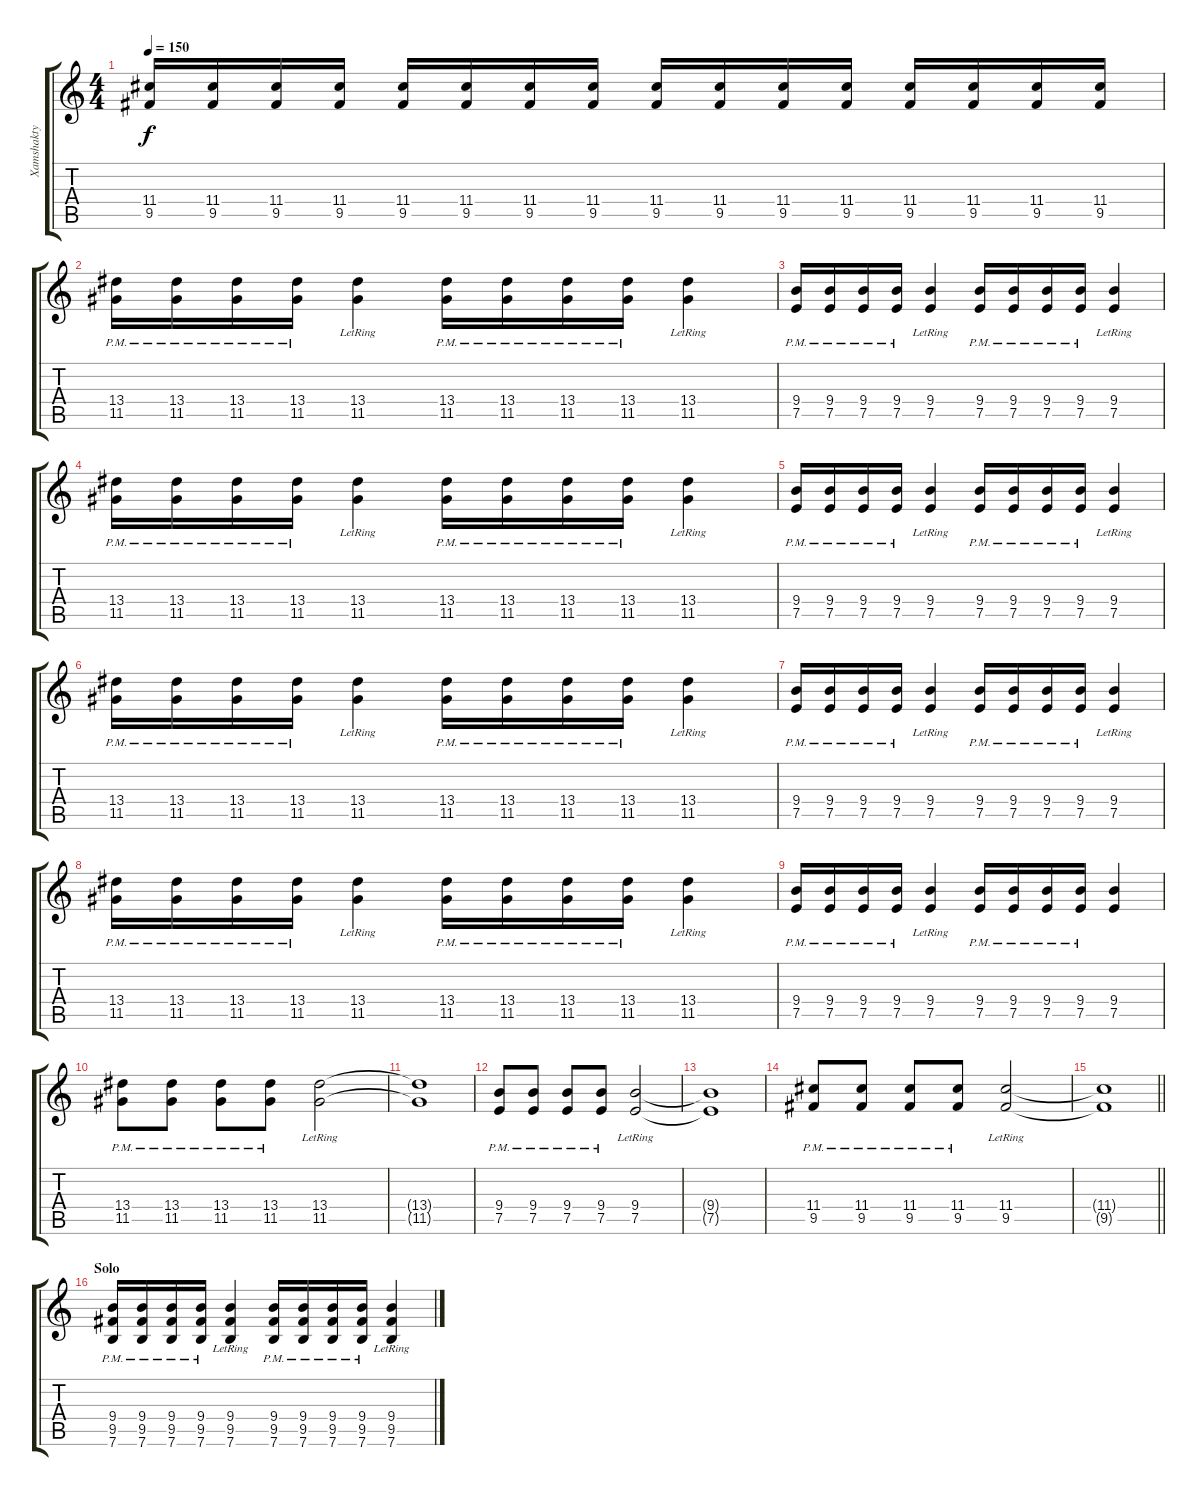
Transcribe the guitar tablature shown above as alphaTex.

\track ("Xamshakty" "Xamshakty") {instrument distortionguitar}
\staff {score tabs}
\tuning (E4 B3 G3 D3 A2 E2) {hide}
\ts (4 4)
\tempo 150
\clef g2
\ks c
(11.4 9.5).16{dy f} (11.4 9.5).16 (11.4 9.5).16 (11.4 9.5).16 (11.4 9.5).16 (11.4 9.5).16 (11.4 9.5).16 (11.4 9.5).16 (11.4 9.5).16 (11.4 9.5).16 (11.4 9.5).16 (11.4 9.5).16 (11.4 9.5).16 (11.4 9.5).16 (11.4 9.5).16 (11.4 9.5).16 |
(13.4{pm} 11.5{pm}).16 (13.4{pm} 11.5{pm}).16 (13.4{pm} 11.5{pm}).16 (13.4{pm} 11.5{pm}).16 (13.4 11.5{lr}).4 (13.4{pm} 11.5{pm}).16 (13.4{pm} 11.5{pm}).16 (13.4{pm} 11.5{pm}).16 (13.4{pm} 11.5{pm}).16 (13.4 11.5{lr}).4 |
(9.4{pm} 7.5{pm}).16 (9.4{pm} 7.5{pm}).16 (9.4{pm} 7.5{pm}).16 (9.4{pm} 7.5{pm}).16 (9.4 7.5{lr}).4 (9.4{pm} 7.5{pm}).16 (9.4{pm} 7.5{pm}).16 (9.4{pm} 7.5{pm}).16 (9.4{pm} 7.5{pm}).16 (9.4 7.5{lr}).4 |
(13.4{pm} 11.5{pm}).16 (13.4{pm} 11.5{pm}).16 (13.4{pm} 11.5{pm}).16 (13.4{pm} 11.5{pm}).16 (13.4 11.5{lr}).4 (13.4{pm} 11.5{pm}).16 (13.4{pm} 11.5{pm}).16 (13.4{pm} 11.5{pm}).16 (13.4{pm} 11.5{pm}).16 (13.4 11.5{lr}).4 |
(9.4{pm} 7.5{pm}).16 (9.4{pm} 7.5{pm}).16 (9.4{pm} 7.5{pm}).16 (9.4{pm} 7.5{pm}).16 (9.4 7.5{lr}).4 (9.4{pm} 7.5{pm}).16 (9.4{pm} 7.5{pm}).16 (9.4{pm} 7.5{pm}).16 (9.4{pm} 7.5{pm}).16 (9.4 7.5{lr}).4 |
(13.4{pm} 11.5{pm}).16 (13.4{pm} 11.5{pm}).16 (13.4{pm} 11.5{pm}).16 (13.4{pm} 11.5{pm}).16 (13.4{lr} 11.5).4 (13.4{pm} 11.5{pm}).16 (13.4{pm} 11.5{pm}).16 (13.4{pm} 11.5{pm}).16 (13.4{pm} 11.5{pm}).16 (13.4{lr} 11.5).4 |
(9.4{pm} 7.5{pm}).16 (9.4{pm} 7.5{pm}).16 (9.4{pm} 7.5{pm}).16 (9.4{pm} 7.5{pm}).16 (9.4 7.5{lr}).4 (9.4{pm} 7.5{pm}).16 (9.4{pm} 7.5{pm}).16 (9.4{pm} 7.5{pm}).16 (9.4{pm} 7.5{pm}).16 (9.4 7.5{lr}).4 |
(13.4{pm} 11.5{pm}).16 (13.4{pm} 11.5{pm}).16 (13.4{pm} 11.5{pm}).16 (13.4{pm} 11.5{pm}).16 (13.4 11.5{lr}).4 (13.4{pm} 11.5{pm}).16 (13.4{pm} 11.5{pm}).16 (13.4{pm} 11.5{pm}).16 (13.4{pm} 11.5{pm}).16 (13.4 11.5{lr}).4 |
(9.4{pm} 7.5{pm}).16 (9.4{pm} 7.5{pm}).16 (9.4{pm} 7.5{pm}).16 (9.4{pm} 7.5{pm}).16 (9.4 7.5{lr}).4 (9.4{pm} 7.5{pm}).16 (9.4{pm} 7.5{pm}).16 (9.4{pm} 7.5{pm}).16 (9.4{pm} 7.5{pm}).16 (9.4 7.5).4 |
(13.4{pm} 11.5{pm}).8 (13.4{pm} 11.5{pm}).8 (13.4{pm} 11.5{pm}).8 (13.4{pm} 11.5{pm}).8 (13.4 11.5{lr}).2 |
(13.4{t} 11.5{t}).1 |
(9.4{pm} 7.5{pm}).8 (9.4{pm} 7.5{pm}).8 (9.4{pm} 7.5{pm}).8 (9.4{pm} 7.5{pm}).8 (9.4 7.5{lr}).2 |
(9.4{t} 7.5{t}).1 |
(11.4{pm} 9.5{pm}).8 (11.4{pm} 9.5{pm}).8 (11.4{pm} 9.5{pm}).8 (11.4{pm} 9.5{pm}).8 (11.4{lr} 9.5{lr}).2 |
\barLineRight lightlight
(11.4{t} 9.5{t}).1 |
\section ("" "Solo")
(9.4 9.5{pm} 7.6{pm}).16 (9.4 9.5{pm} 7.6{pm}).16 (9.4 9.5{pm} 7.6{pm}).16 (9.4 9.5{pm} 7.6{pm}).16 (9.4 9.5{lr} 7.6{lr}).4 (9.4 9.5{pm} 7.6{pm}).16 (9.4 9.5{pm} 7.6{pm}).16 (9.4 9.5{pm} 7.6{pm}).16 (9.4 9.5{pm} 7.6{pm}).16 (9.4 9.5{lr} 7.6{lr}).4
